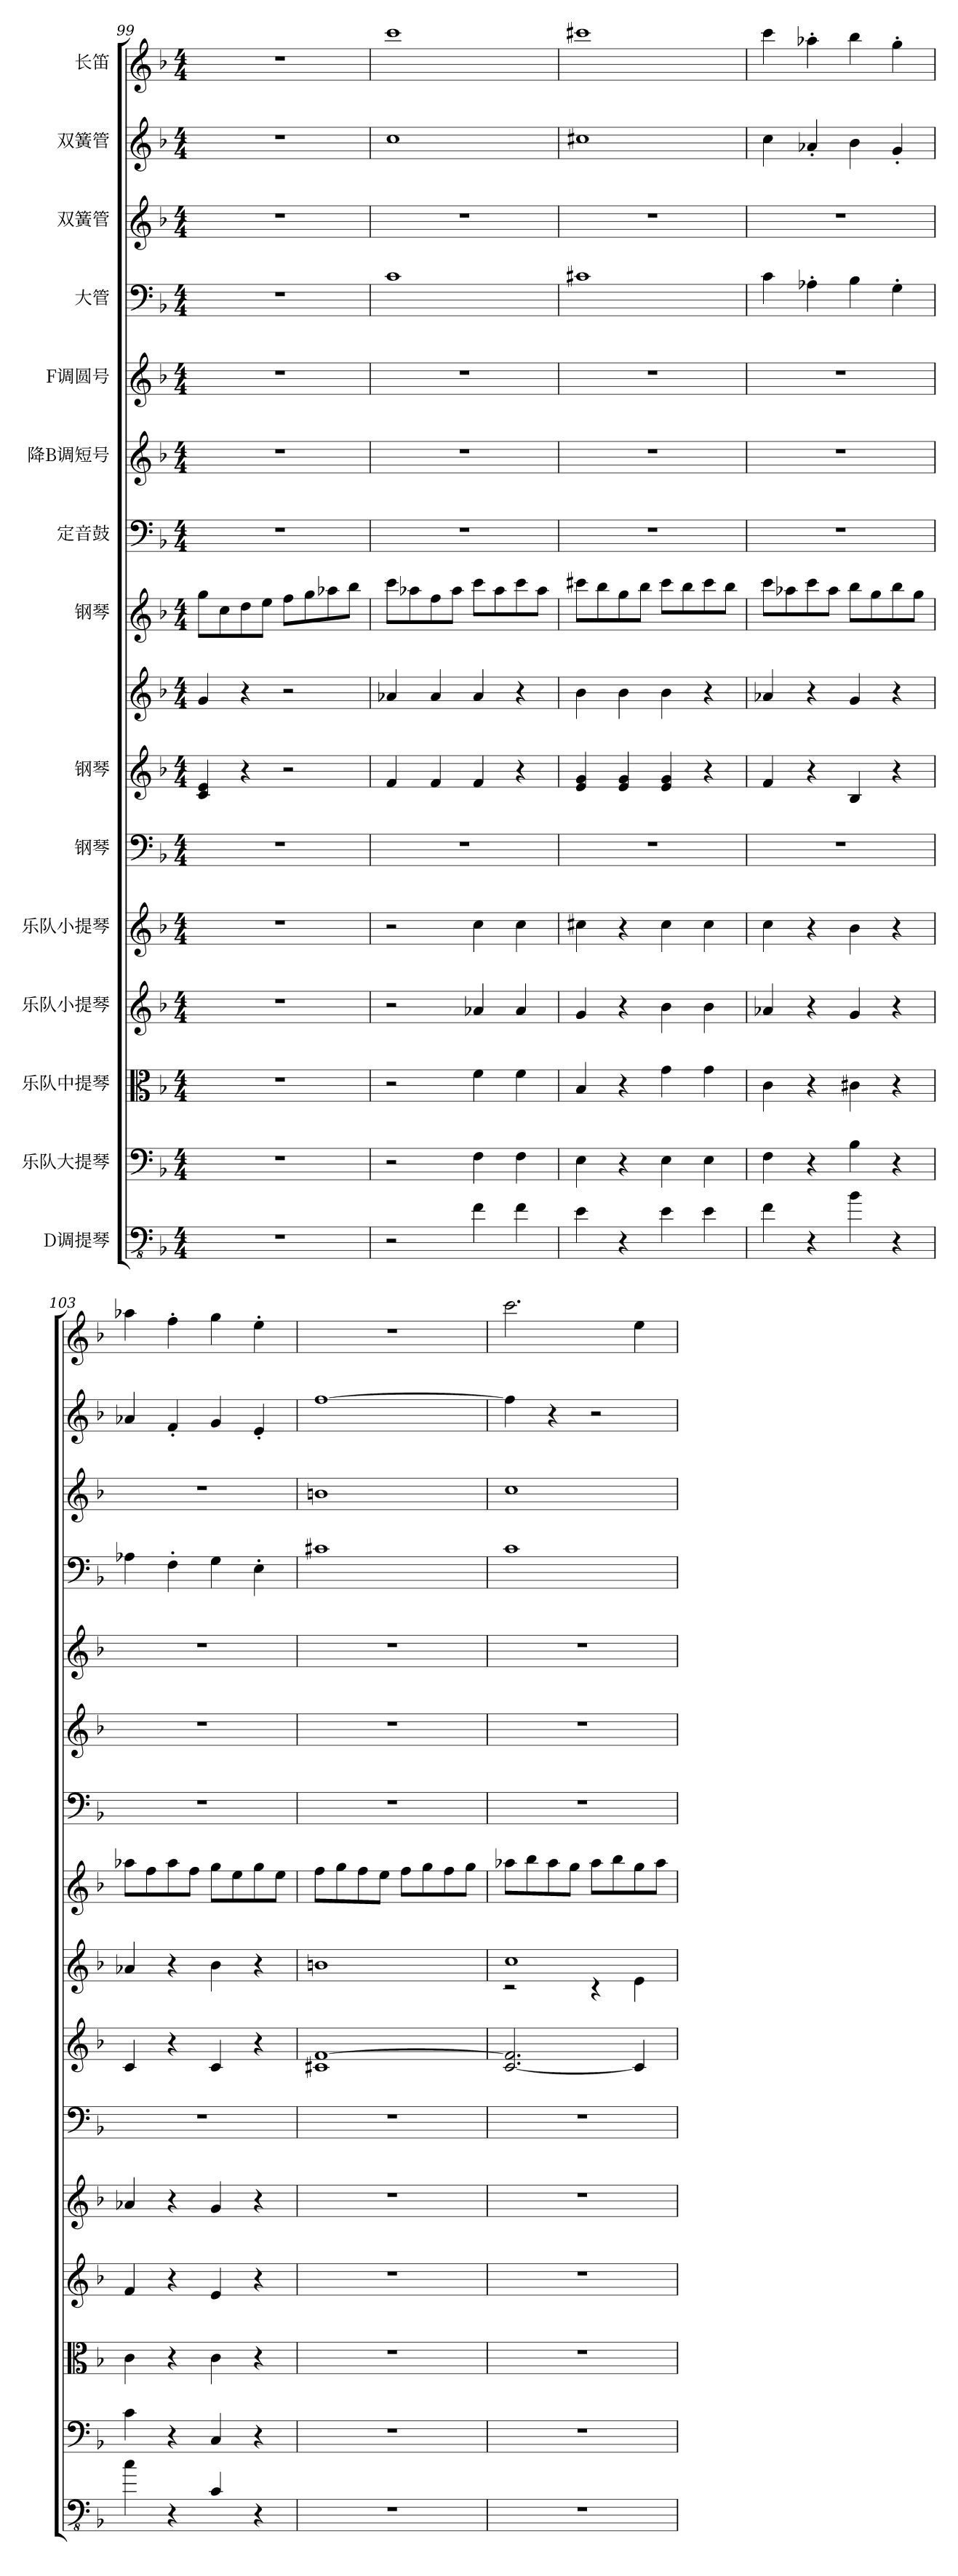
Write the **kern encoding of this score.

**kern	**kern	**kern	**kern	**kern	**kern	**kern	**kern	**kern	**kern	**kern	**kern	**kern	**kern	**kern	**kern
*part15	*part14	*part13	*part12	*part11	*part10	*part9	*part9	*part8	*part7	*part6	*part5	*part4	*part3	*part2	*part1
*staff16	*staff15	*staff14	*staff13	*staff12	*staff11	*staff10	*staff9	*staff8	*staff7	*staff6	*staff5	*staff4	*staff3	*staff2	*staff1
*I"D调提琴	*I"乐队大提琴	*I"乐队中提琴	*I"乐队小提琴	*I"乐队小提琴	*I"钢琴	*I"钢琴	*	*I"钢琴	*I"定音鼓	*I"降B调短号	*I"F调圆号	*I"大管	*I"双簧管	*I"双簧管	*I"长笛
*clefFv4	*clefF4	*clefC3	*clefG2	*clefG2	*clefF4	*clefG2	*clefG2	*clefG2	*clefF4	*clefG2	*clefG2	*clefF4	*clefG2	*clefG2	*clefG2
*ITrd7c12	*	*	*	*	*	*	*	*	*	*ITrd1c2	*ITrd4c7	*	*	*	*
*k[b-]	*k[b-]	*k[b-]	*k[b-]	*k[b-]	*k[b-]	*k[b-]	*k[b-]	*k[b-]	*k[b-]	*k[b-e-a-]	*k[b-e-]	*k[b-]	*k[b-]	*k[b-]	*k[b-]
*M4/4	*M4/4	*M4/4	*M4/4	*M4/4	*M4/4	*M4/4	*M4/4	*M4/4	*M4/4	*M4/4	*M4/4	*M4/4	*M4/4	*M4/4	*M4/4
=99	=99	=99	=99	=99	=99	=99	=99	=99	=99	=99	=99	=99	=99	=99	=99
1r	1r	1r	1r	1r	1r	4c/ 4e/	4g/	8gg\L	1r	1r	1r	1r	1r	1r	1r
.	.	.	.	.	.	.	.	8cc\	.	.	.	.	.	.	.
.	.	.	.	.	.	4r	4r	8dd\	.	.	.	.	.	.	.
.	.	.	.	.	.	.	.	8ee\J	.	.	.	.	.	.	.
.	.	.	.	.	.	2r	2r	8ff\L	.	.	.	.	.	.	.
.	.	.	.	.	.	.	.	8gg\	.	.	.	.	.	.	.
.	.	.	.	.	.	.	.	8aa-X\	.	.	.	.	.	.	.
.	.	.	.	.	.	.	.	8bb-\J	.	.	.	.	.	.	.
!!LO:PB:g=z
=100	=100	=100	=100	=100	=100	=100	=100	=100	=100	=100	=100	=100	=100	=100	=100
2r	2r	2r	2r	2r	1r	4f/	4a-X/	8ccc\L	1r	1r	1r	1c	1r	1cc	1ccc
.	.	.	.	.	.	.	.	8aa-X\	.	.	.	.	.	.	.
.	.	.	.	.	.	4f/	4a-/	8ff\	.	.	.	.	.	.	.
.	.	.	.	.	.	.	.	8aa-\J	.	.	.	.	.	.	.
4FF\	4F\	4f\	4a-X/	4cc\	.	4f/	4a-/	8ccc\L	.	.	.	.	.	.	.
.	.	.	.	.	.	.	.	8aa-\	.	.	.	.	.	.	.
4FF\	4F\	4f\	4a-/	4cc\	.	4r	4r	8ccc\	.	.	.	.	.	.	.
.	.	.	.	.	.	.	.	8aa-\J	.	.	.	.	.	.	.
=101	=101	=101	=101	=101	=101	=101	=101	=101	=101	=101	=101	=101	=101	=101	=101
4EE\	4E\	4B-/	4g/	4cc#X\	1r	4e/ 4g/	4b-\	8ccc#X\L	1r	1r	1r	1c#X	1r	1cc#X	1ccc#X
.	.	.	.	.	.	.	.	8bb-\	.	.	.	.	.	.	.
4r	4r	4r	4r	4r	.	4e/ 4g/	4b-\	8gg\	.	.	.	.	.	.	.
.	.	.	.	.	.	.	.	8bb-\J	.	.	.	.	.	.	.
4EE\	4E\	4g\	4b-\	4cc#\	.	4e/ 4g/	4b-\	8ccc#\L	.	.	.	.	.	.	.
.	.	.	.	.	.	.	.	8bb-\	.	.	.	.	.	.	.
4EE\	4E\	4g\	4b-\	4cc#\	.	4r	4r	8ccc#\	.	.	.	.	.	.	.
.	.	.	.	.	.	.	.	8bb-\J	.	.	.	.	.	.	.
=102	=102	=102	=102	=102	=102	=102	=102	=102	=102	=102	=102	=102	=102	=102	=102
4FF\	4F\	4c\	4a-X/	4cc\	1r	4f/	4a-X/	8ccc\L	1r	1r	1r	4c\	1r	4cc\	4ccc\
.	.	.	.	.	.	.	.	8aa-X\	.	.	.	.	.	.	.
4r	4r	4r	4r	4r	.	4r	4r	8ccc\	.	.	.	4A-X'\	.	4a-X'/	4aa-X'\
.	.	.	.	.	.	.	.	8aa-\J	.	.	.	.	.	.	.
4BB-\	4B-\	4c#X\	4g/	4b-\	.	4B-/	4g/	8bb-\L	.	.	.	4B-\	.	4b-\	4bb-\
.	.	.	.	.	.	.	.	8gg\	.	.	.	.	.	.	.
4r	4r	4r	4r	4r	.	4r	4r	8bb-\	.	.	.	4G'\	.	4g'/	4gg'\
.	.	.	.	.	.	.	.	8gg\J	.	.	.	.	.	.	.
=103	=103	=103	=103	=103	=103	=103	=103	=103	=103	=103	=103	=103	=103	=103	=103
4C\	4c\	4c\	4f/	4a-X/	1r	4c/	4a-X/	8aa-X\L	1r	1r	1r	4A-X\	1r	4a-X/	4aa-X\
.	.	.	.	.	.	.	.	8ff\	.	.	.	.	.	.	.
4r	4r	4r	4r	4r	.	4r	4r	8aa-\	.	.	.	4F'\	.	4f'/	4ff'\
.	.	.	.	.	.	.	.	8ff\J	.	.	.	.	.	.	.
4CC/	4C/	4c\	4e/	4g/	.	4c/	4b-\	8gg\L	.	.	.	4G\	.	4g/	4gg\
.	.	.	.	.	.	.	.	8ee\	.	.	.	.	.	.	.
4r	4r	4r	4r	4r	.	4r	4r	8gg\	.	.	.	4E'\	.	4e'/	4ee'\
.	.	.	.	.	.	.	.	8ee\J	.	.	.	.	.	.	.
!!LO:PB:g=z
=104	=104	=104	=104	=104	=104	=104	=104	=104	=104	=104	=104	=104	=104	=104	=104
*	*	*	*	*	*	*^	*	*	*	*	*	*	*	*	*
1r	1r	1r	1r	1r	1r	[1f	1c#X	1bn	8ff\L	1r	1r	1r	1c#X	1bn	[1ff	1r
.	.	.	.	.	.	.	.	.	8gg\	.	.	.	.	.	.	.
.	.	.	.	.	.	.	.	.	8ff\	.	.	.	.	.	.	.
.	.	.	.	.	.	.	.	.	8ee\J	.	.	.	.	.	.	.
.	.	.	.	.	.	.	.	.	8ff\L	.	.	.	.	.	.	.
.	.	.	.	.	.	.	.	.	8gg\	.	.	.	.	.	.	.
.	.	.	.	.	.	.	.	.	8ff\	.	.	.	.	.	.	.
.	.	.	.	.	.	.	.	.	8gg\J	.	.	.	.	.	.	.
*	*	*	*	*	*	*v	*v	*	*	*	*	*	*	*	*	*
=105	=105	=105	=105	=105	=105	=105	=105	=105	=105	=105	=105	=105	=105	=105	=105
*	*	*	*	*	*	*	*^	*	*	*	*	*	*	*	*
1r	1r	1r	1r	1r	1r	[2.c/ 2.f/]	1cc	2r	8aa-X\L	1r	1r	1r	1c	1cc	4ff\]	2.ccc\
.	.	.	.	.	.	.	.	.	8bb-\	.	.	.	.	.	.	.
.	.	.	.	.	.	.	.	.	8aa-\	.	.	.	.	.	4r	.
.	.	.	.	.	.	.	.	.	8gg\J	.	.	.	.	.	.	.
.	.	.	.	.	.	.	.	4r	8aa-\L	.	.	.	.	.	2r	.
.	.	.	.	.	.	.	.	.	8bb-\	.	.	.	.	.	.	.
.	.	.	.	.	.	4c/]	.	4e\	8gg\	.	.	.	.	.	.	4ee\
.	.	.	.	.	.	.	.	.	8aa-\J	.	.	.	.	.	.	.
*	*	*	*	*	*	*	*v	*v	*	*	*	*	*	*	*	*
=	=	=	=	=	=	=	=	=	=	=	=	=	=	=	=
*-	*-	*-	*-	*-	*-	*-	*-	*-	*-	*-	*-	*-	*-	*-	*-
